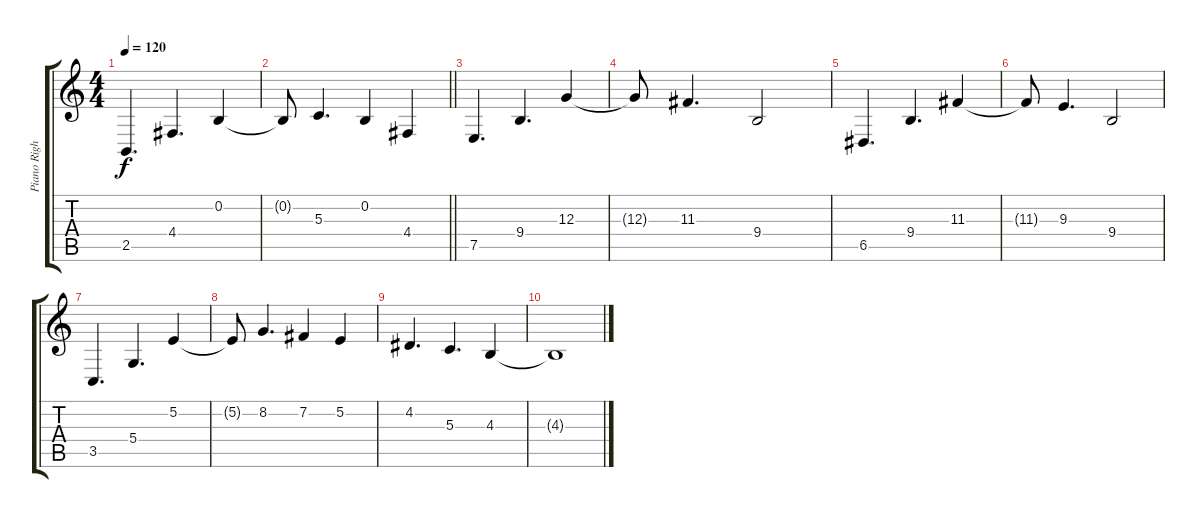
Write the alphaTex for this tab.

\track ("Piano Right Standard" "Piano Righ") {instrument acousticgrandpiano}
\staff {score tabs}
\tuning (E4 B3 G3 D3 A2 E2) {hide}
\ts (4 4)
\tempo 120
\clef g2
\ks c
2.5.4{d dy f} 4.4.4{d} 0.2.4 |
\barLineRight lightlight
0.2{t}.8 5.3.4{d} 0.2.4 4.4.4 |
7.5.4{d} 9.4.4{d} 12.3.4 |
12.3{t}.8 11.3.4{d} 9.4.2 |
6.5.4{d} 9.4.4{d} 11.3.4 |
11.3{t}.8 9.3.4{d} 9.4.2 |
3.5.4{d} 5.4.4{d} 5.2.4 |
5.2{t}.8 8.2.4{d} 7.2.4 5.2.4 |
4.2.4{d} 5.3.4{d} 4.3.4 |
4.3{t}.1
